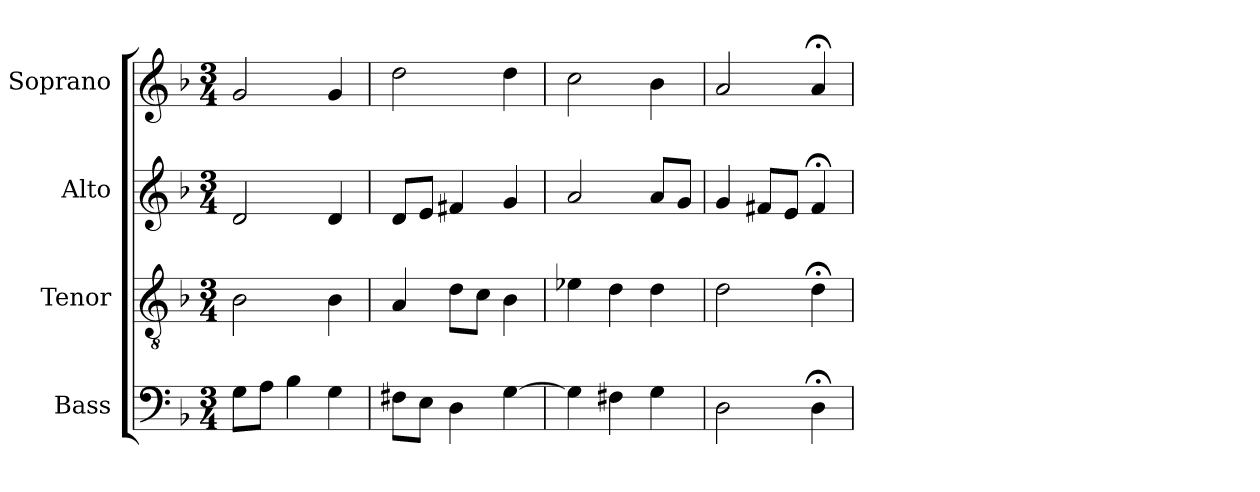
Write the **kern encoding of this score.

**kern	**kern	**kern	**kern
*part4	*part3	*part2	*part1
*staff4	*staff3	*staff2	*staff1
*I"Bass	*I"Tenor	*I"Alto	*I"Soprano
*I'B	*I'T	*I'A	*I'S
*clefF4	*clefGv2	*clefG2	*clefG2
*k[b-]	*k[b-]	*k[b-]	*k[b-]
*G:dor	*G:dor	*G:dor	*G:dor
*M3/4	*M3/4	*M3/4	*M3/4
*MM100	*MM100	*MM100	*MM100
=1	=1	=1	=1
8GL	2B-	2d	2g
8AJ	.	.	.
4B-	.	.	.
4G	4B-	4d	4g
=2	=2	=2	=2
8F#XL	4A	8dL	2dd
8EJ	.	8eJ	.
4D	8dL	4f#X	.
.	8cJ	.	.
[4G	4B-	4g	4dd
=3	=3	=3	=3
4G]	4e-X	2a	2cc
4F#X	4d	.	.
4G	4d	8aL	4b-
.	.	8gJ	.
=4	=4	=4	=4
2D	2d	4g	2a
.	.	8f#XL	.
.	.	8eJ	.
4D;<	4d;<	4f#;<	4a;<
=	=	=	=
*-	*-	*-	*-
